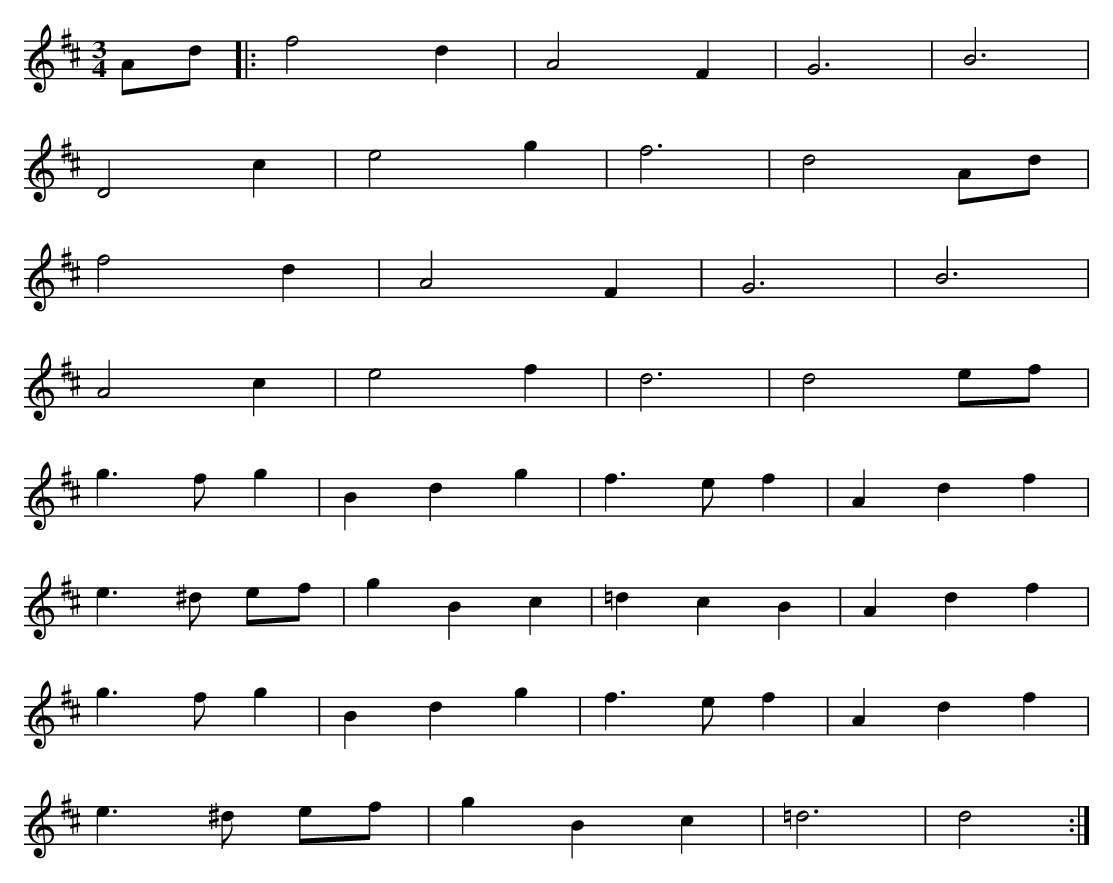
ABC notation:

X:1
M:3/4
K:D
Ad|:f4 d2|A4 F2|G6|B6|
D4 c2|e4 g2|f6|d4 Ad|
f4 d2|A4 F2|G6|B6|
A4 c2|e4 f2|d6|d4 ef|
g3 f g2|B2 d2 g2|f3 e f2|A2 d2 f2|
e3 ^d ef|g2 B2 c2|=d2 c2 B2|A2 d2 f2|
g3 f g2|B2 d2 g2|f3 e f2|A2 d2 f2|
e3 ^d ef|g2 B2 c2|=d6|d4:|
